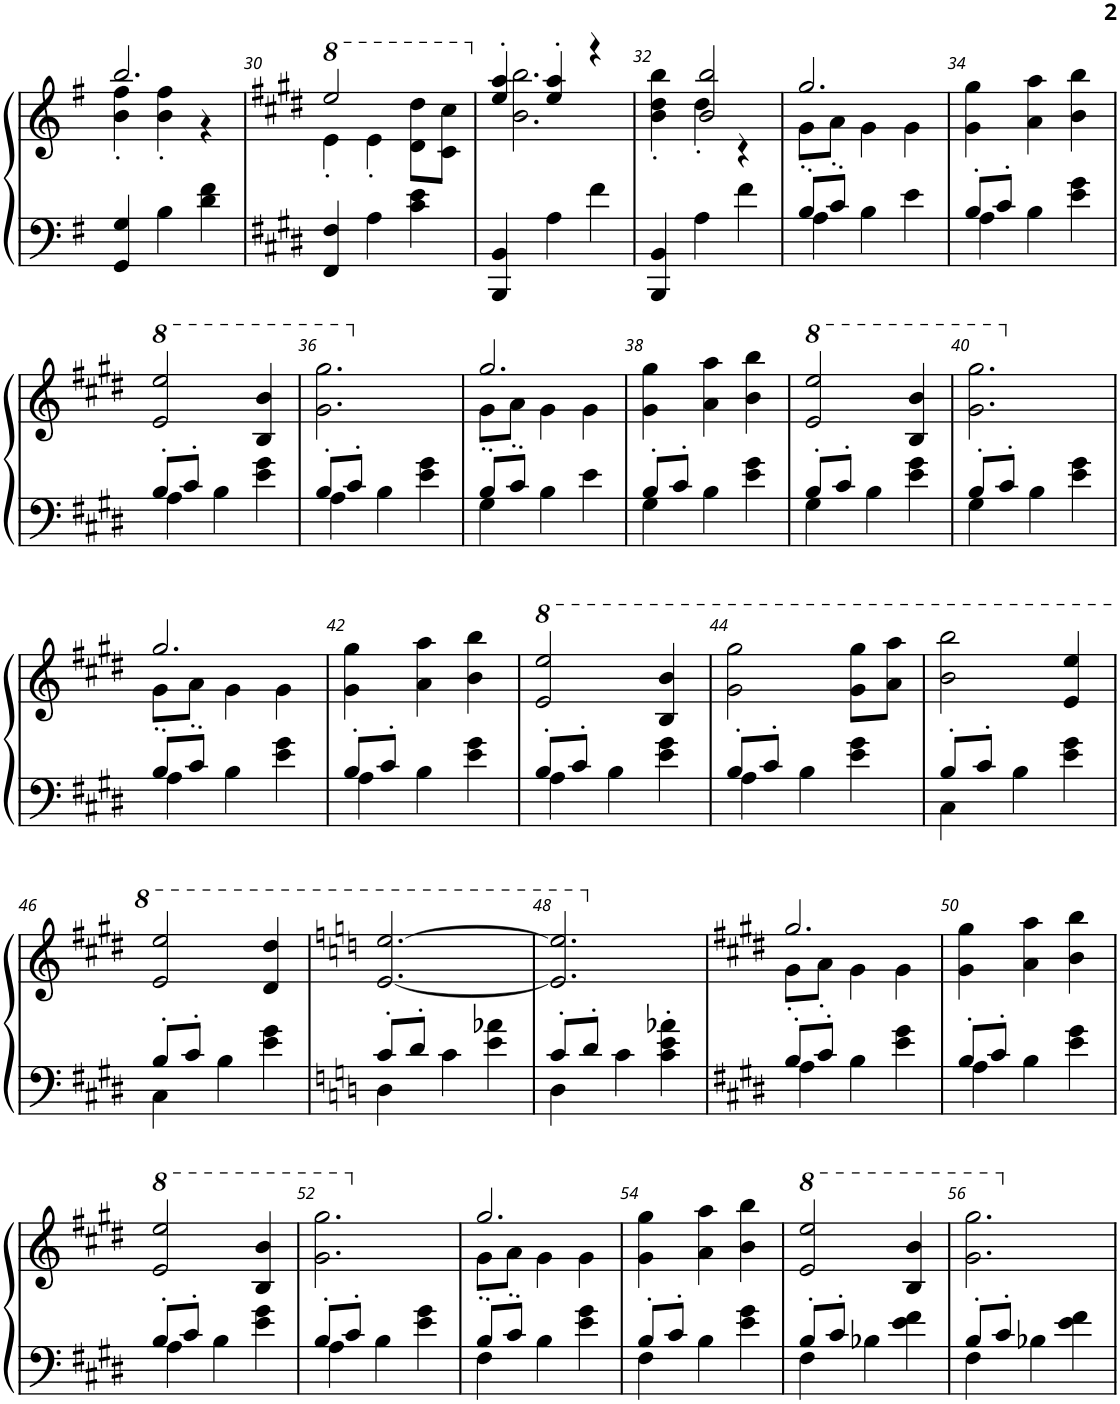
**kern	**kern
*part1	*part1
*staff2	*staff1
*I"Piano, Right	*
*I'Pno.	*
!!LO:PB:g=z
*clefF4	*clefG2
*k[f#]	*k[f#]
*M3/4	*M3/4
=29	=29
*	*^
4GG/ 4G/	2.bb/	4b\' 4ff#\'
4B\	.	4b\' 4ff#\'
4d\ 4f#\	.	4r
=30	=30	=30
*k[f#c#g#d#]	*k[f#c#g#d#]	*
*	*8va	*
4FF#/ 4F#/	2eee/	4ee'\
4A\	.	4ee'\
4c#\ 4e\	8dd#\ 8ddd#\L	4ryy
.	8cc#\ 8ccc#\J	.
=31	=31	=31
*	*X8va	*
4BBB/ 4BB/	4ee/' 4aa/'	2.b\ 2.bb\
4A\	4ee/' 4aa/'	.
4f#\	4r	.
=32	=32	=32
4BBB/ 4BB/	4bb\	4b\' 4dd#\'
4A\	2b/ 2bb/	4dd#'\
4f#\	.	4r
=33	=33	=33
*^	*	*
8B'/L	4A\	2.gg#/	8g#'\L
8c#'/J	.	.	8a'\J
4B\	2ryy	.	4g#\
4e\	.	.	4g#\
*	*	*v	*v
=34	=34	=34
8B'/L	4A\	4g#\ 4gg#\
8c#'/J	.	.
4B\	2ryy	4a\ 4aa\
4e\ 4g#\	.	4b\ 4bb\
!!LO:LB:g=z
=35	=35	=35
*	*	*8va
8B'/L	4A\	2ee/ 2eee/
8c#'/J	.	.
4B\	2ryy	.
4e\ 4g#\	.	4b/ 4bb/
=36	=36	=36
8B'/L	4A\	2.gg#\ 2.ggg#\
8c#'/J	.	.
4B\	2ryy	.
4e\ 4g#\	.	.
=37	=37	=37
*	*	*X8va
*	*	*^
8B'/L	4G#\	2.gg#/	8g#'\L
8c#'/J	.	.	8a'\J
4B\	2ryy	.	4g#\
4e\	.	.	4g#\
*	*	*v	*v
=38	=38	=38
8B'/L	4G#\	4g#\ 4gg#\
8c#'/J	.	.
4B\	2ryy	4a\ 4aa\
4e\ 4g#\	.	4b\ 4bb\
=39	=39	=39
*	*	*8va
8B'/L	4G#\	2ee/ 2eee/
8c#'/J	.	.
4B\	2ryy	.
4e\ 4g#\	.	4b/ 4bb/
=40	=40	=40
8B'/L	4G#\	2.gg#\ 2.ggg#\
8c#'/J	.	.
4B\	2ryy	.
4e\ 4g#\	.	.
!!LO:LB:g=z
=41	=41	=41
*	*	*X8va
*	*	*^
8B'/L	4A\	2.gg#/	8g#'\L
8c#'/J	.	.	8a'\J
4B\	2ryy	.	4g#\
4e\ 4g#\	.	.	4g#\
*	*	*v	*v
=42	=42	=42
8B'/L	4A\	4g#\ 4gg#\
8c#'/J	.	.
4B\	2ryy	4a\ 4aa\
4e\ 4g#\	.	4b\ 4bb\
=43	=43	=43
*	*	*8va
8B'/L	4A\	2ee/ 2eee/
8c#'/J	.	.
4B\	2ryy	.
4e\ 4g#\	.	4b/ 4bb/
=44	=44	=44
8B'/L	4A\	2gg#\ 2ggg#\
8c#'/J	.	.
4B\	2ryy	.
4e\ 4g#\	.	8gg#\ 8ggg#\L
.	.	8aa\ 8aaa\J
=45	=45	=45
8B'/L	4C#\	2bb\ 2bbb\
8c#'/J	.	.
4B\	2ryy	.
4e\ 4g#\	.	4ee/ 4eee/
!!LO:LB:g=z
=46	=46	=46
8B'/L	4C#\	2ee/ 2eee/
8c#'/J	.	.
4B\	2ryy	.
4e\ 4g#\	.	4dd#/ 4ddd#/
=47	=47	=47
*k[]	*	*k[]
8c'/L	4D\	[2.ee/ [2.eee/
8d'/J	.	.
4c\	2ryy	.
4e\ 4a-X\	.	.
=48	=48	=48
8c'/L	4D\	2.ee/] 2.eee/]
8d'/J	.	.
4c\	2ryy	.
4c\' 4e\' 4a-X\'	.	.
=49	=49	=49
*k[f#c#g#d#]	*	*k[f#c#g#d#]
*	*	*X8va
*	*	*^
8B'/L	4A\	2.gg#/	8g#'\L
8c#'/J	.	.	8a'\J
4B\	2ryy	.	4g#\
4e\ 4g#\	.	.	4g#\
*	*	*v	*v
=50	=50	=50
8B'/L	4A\	4g#\ 4gg#\
8c#'/J	.	.
4B\	2ryy	4a\ 4aa\
4e\ 4g#\	.	4b\ 4bb\
!!LO:LB:g=z
=51	=51	=51
*	*	*8va
8B'/L	4A\	2ee/ 2eee/
8c#'/J	.	.
4B\	2ryy	.
4e\ 4g#\	.	4b/ 4bb/
=52	=52	=52
8B'/L	4A\	2.gg#\ 2.ggg#\
8c#'/J	.	.
4B\	2ryy	.
4e\ 4g#\	.	.
=53	=53	=53
*	*	*X8va
*	*	*^
8B'/L	4F#\	2.gg#/	8g#'\L
8c#'/J	.	.	8a'\J
4B\	2ryy	.	4g#\
4e\ 4g#\	.	.	4g#\
*	*	*v	*v
=54	=54	=54
8B'/L	4F#\	4g#\ 4gg#\
8c#'/J	.	.
4B\	2ryy	4a\ 4aa\
4e\ 4g#\	.	4b\ 4bb\
=55	=55	=55
*	*	*8va
8B'/L	4F#\	2ee/ 2eee/
8c#'/J	.	.
4B-X\	2ryy	.
4e\ 4f#\	.	4b/ 4bb/
=56	=56	=56
8B'/L	4F#\	2.gg#\ 2.ggg#\
8c#'/J	.	.
4B-X\	2ryy	.
4e\ 4f#\	.	.
*v	*v	*
*	*X8va
=	=
*-	*-
